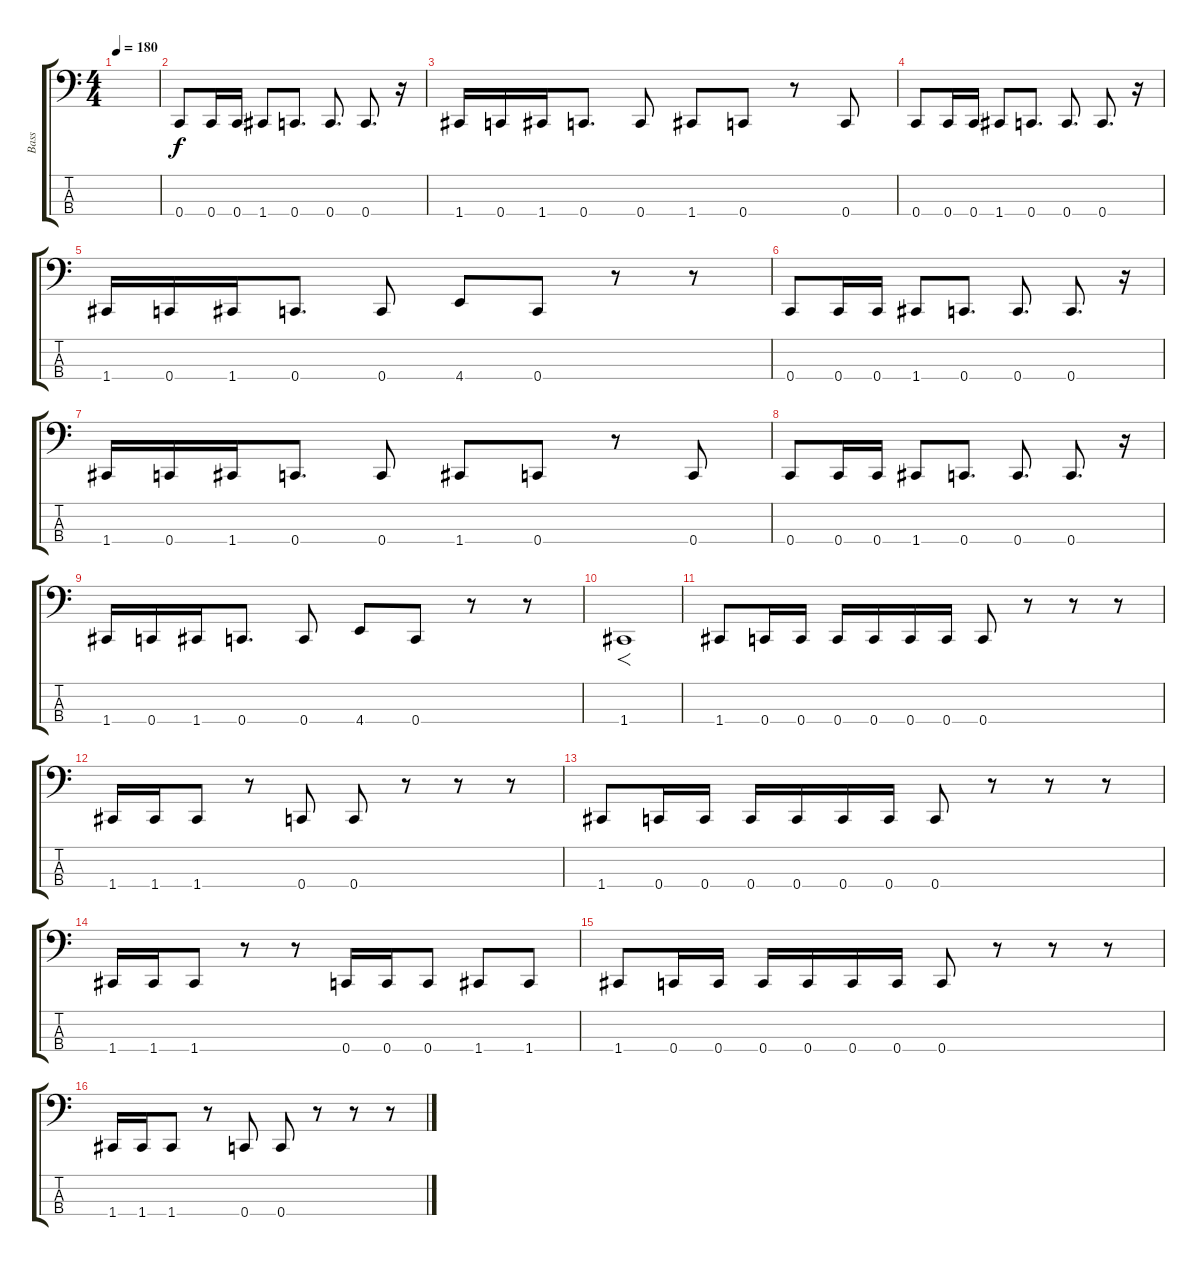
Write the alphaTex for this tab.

\track ("Bass" "Bass") {instrument electricbasspick}
\staff {score tabs}
\tuning (F2 C2 G1 C1) {hide}
\ts (4 4)
\tempo 180
\clef f4
\ks c
|
0.4.8 0.4.16 0.4.16 1.4.8 0.4.8{d} 0.4.8{d} 0.4.8{d} r.16 |
1.4.16 0.4.16 1.4.16 0.4.8{d} 0.4.8 1.4.8 0.4.8 r.8 0.4.8 |
0.4.8 0.4.16 0.4.16 1.4.8 0.4.8{d} 0.4.8{d} 0.4.8{d} r.16 |
1.4.16 0.4.16 1.4.16 0.4.8{d} 0.4.8 4.4.8 0.4.8 r.8 r.8 |
0.4.8 0.4.16 0.4.16 1.4.8 0.4.8{d} 0.4.8{d} 0.4.8{d} r.16 |
1.4.16 0.4.16 1.4.16 0.4.8{d} 0.4.8 1.4.8 0.4.8 r.8 0.4.8 |
0.4.8 0.4.16 0.4.16 1.4.8 0.4.8{d} 0.4.8{d} 0.4.8{d} r.16 |
1.4.16 0.4.16 1.4.16 0.4.8{d} 0.4.8 4.4.8 0.4.8 r.8 r.8 |
1.4.1{f} |
1.4.8 0.4.16 0.4.16 0.4.16 0.4.16 0.4.16 0.4.16 0.4.8 r.8 r.8 r.8 |
1.4.16 1.4.16 1.4.8 r.8 0.4.8 0.4.8 r.8 r.8 r.8 |
1.4.8 0.4.16 0.4.16 0.4.16 0.4.16 0.4.16 0.4.16 0.4.8 r.8 r.8 r.8 |
1.4.16 1.4.16 1.4.8 r.8 r.8 0.4.16 0.4.16 0.4.8 1.4.8 1.4.8 |
1.4.8 0.4.16 0.4.16 0.4.16 0.4.16 0.4.16 0.4.16 0.4.8 r.8 r.8 r.8 |
1.4.16 1.4.16 1.4.8 r.8 0.4.8 0.4.8 r.8 r.8 r.8
